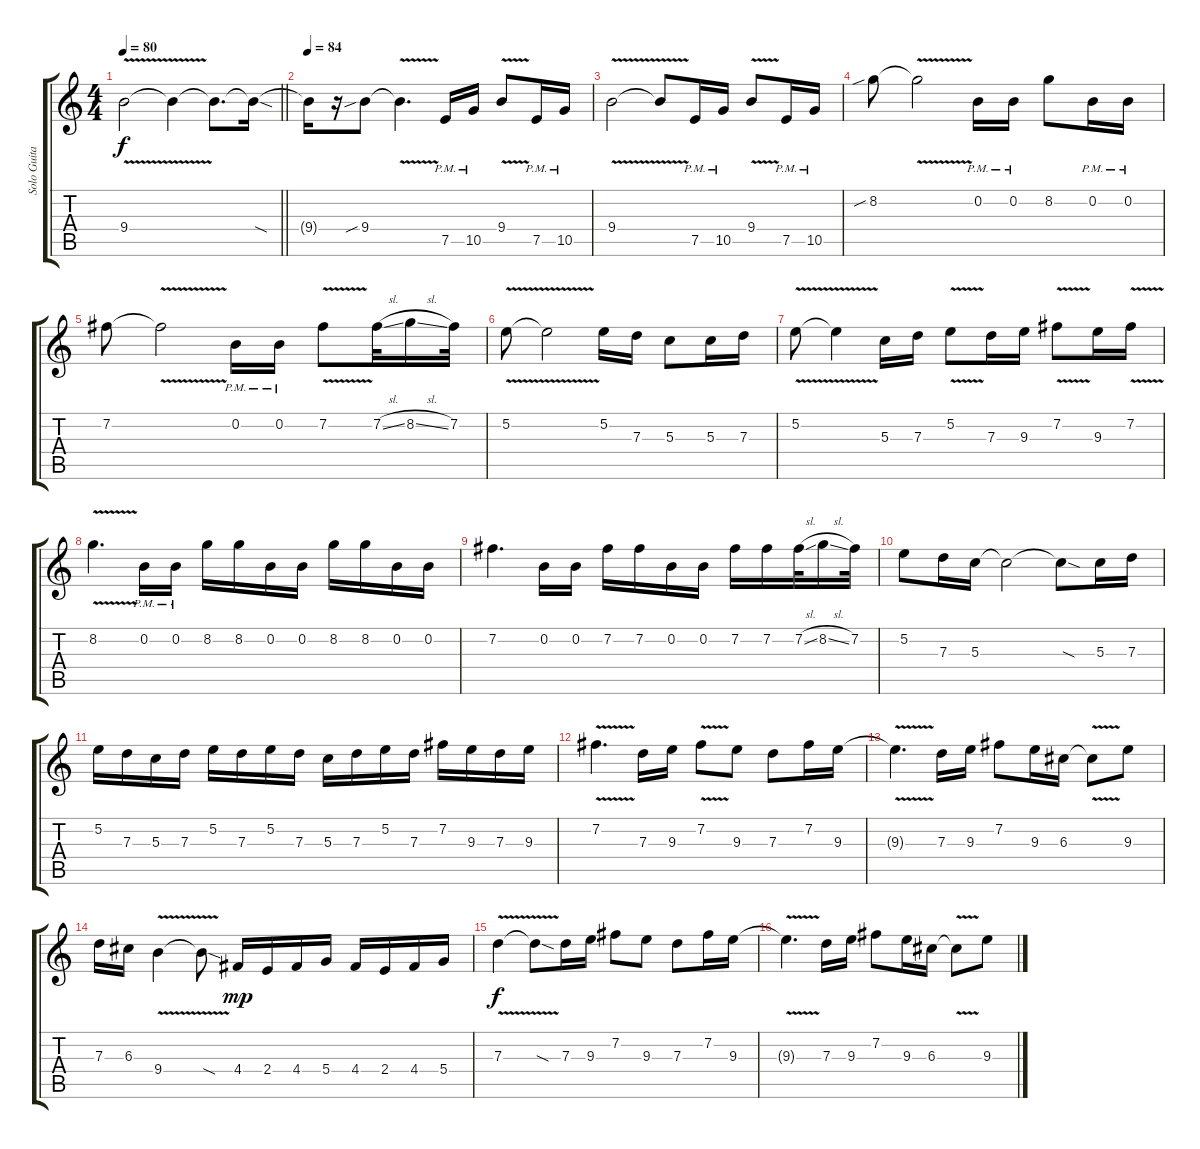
\track ("Solo Guitar" "Solo Guita") {instrument overdrivenguitar}
\staff {score tabs}
\tuning (E4 B3 G3 D3 A2 E2) {hide}
\ts (4 4)
\tempo 80
\clef g2
\barLineRight lightlight
\ks c
9.4{v t}.2{dy f} 9.4{t}.4 9.4{t}.8{d} 9.4{sod t}.16 |
\section ("" "")
\tempo 84
9.4{t}.16 r.16{instrument distortionguitar} 9.4{sib}.8 9.4{v t}.4{d} 7.5{pm}.16 10.5{pm}.16 9.4{v}.8 7.5{pm}.16 10.5{pm}.16 |
9.4{v}.2 9.4{t}.8 7.5{pm}.16 10.5{pm}.16 9.4{v}.8 7.5{pm}.16 10.5{pm}.16 |
8.2{sib}.8 8.2{v t}.2 0.2{pm}.16 0.2{pm}.16 8.2.8 0.2{pm}.16 0.2{pm}.16 |
7.2.8 7.2{v t}.2 0.2{pm}.16 0.2{pm}.16 7.2{v}.8 7.2{sl}.32 8.2{sl}.16 7.2.32 |
5.2{v}.8 5.2{t}.2 5.2.16 7.3.16 5.3.8 5.3.16 7.3.16 |
5.2{v}.8 5.2{t}.4 5.3.16 7.3.16 5.2{v}.8 7.3.16 9.3.16 7.2{v}.8 9.3.16 7.2{v}.16 |
8.2{v}.4{d} 0.2{pm}.16 0.2{pm}.16 8.2.16 8.2.16 0.2.16 0.2.16 8.2.16 8.2.16 0.2.16 0.2.16 |
7.2.4{d} 0.2.16 0.2.16 7.2.16 7.2.16 0.2.16 0.2.16 7.2.16 7.2.16 7.2{sl}.32 8.2{sl}.16 7.2.32 |
5.2.8 7.3.16 5.3.16 5.3{t}.2 5.3{sod t}.8 5.3.16 7.3.16 |
5.2.16 7.3.16 5.3.16 7.3.16 5.2.16 7.3.16 5.2.16 7.3.16 5.3.16 7.3.16 5.2.16 7.3.16 7.2.16 9.3.16 7.3.16 9.3.16 |
7.2{v}.4{d} 7.3.16 9.3.16 7.2{v}.8 9.3.8 7.3.8 7.2.16 9.3.16 |
9.3{v t}.4{d} 7.3.16 9.3.16 7.2.8 9.3.16 6.3.16 6.3{v t}.8 9.3.8 |
7.3.16 6.3.16 9.4{v}.4 9.4{sod t}.8 4.4.16{dy mp} 2.4.16 4.4.16 5.4.16 4.4.16 2.4.16 4.4.16 5.4.16 |
7.3{v}.4{dy f} 7.3{sod t}.8 7.3.16 9.3.16 7.2.8 9.3.8 7.3.8 7.2.16 9.3.16 |
9.3{v t}.4{d} 7.3.16 9.3.16 7.2.8 9.3.16 6.3.16 6.3{v t}.8 9.3.8
